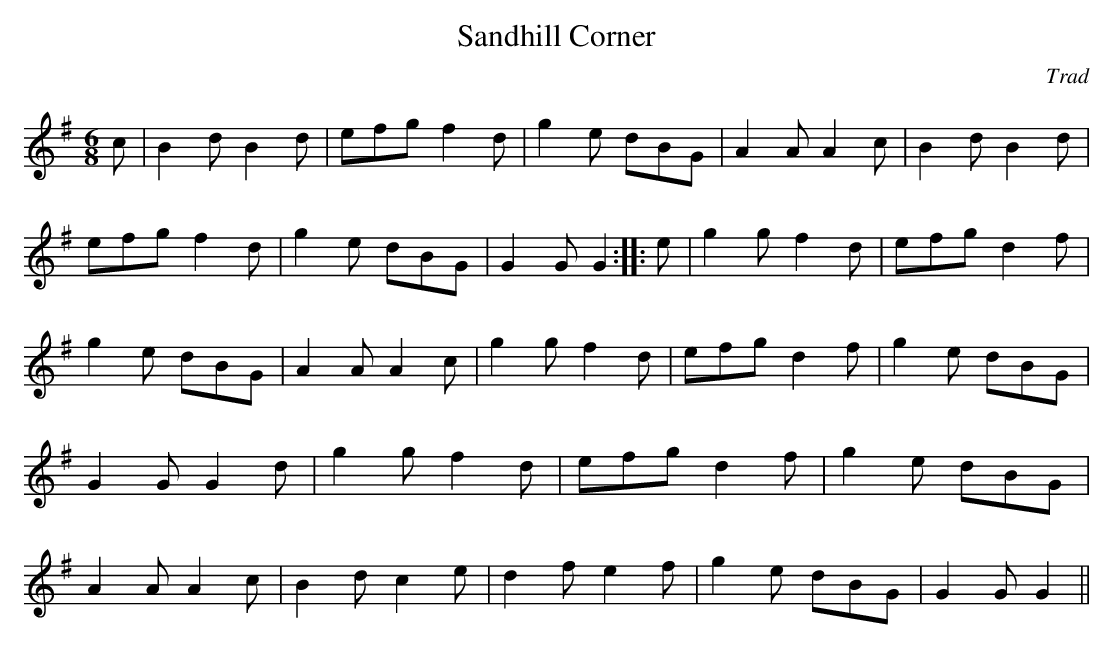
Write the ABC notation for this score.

X:1
T:Sandhill Corner
C:Trad
M:6/8
K:G
c| B2 d B2 d| efg f2 d| g2 e dBG| A2 A A2 c | B2 d B2 d | efg f2 d| g2 e dBG|\
G2 G G2:: e| g2 g f2 d | efg d2 f| g2 e dBG| A2 A A2 c| g2 g f2 d| efg d2 f|\
g2 e dBG| G2 G G2 d | g2 g f2 d| efg d2 f| g2 e dBG| A2 A A2 c| B2 d c2 e|\
d2 f e2 f| g2 e dBG |G2 G G2||
